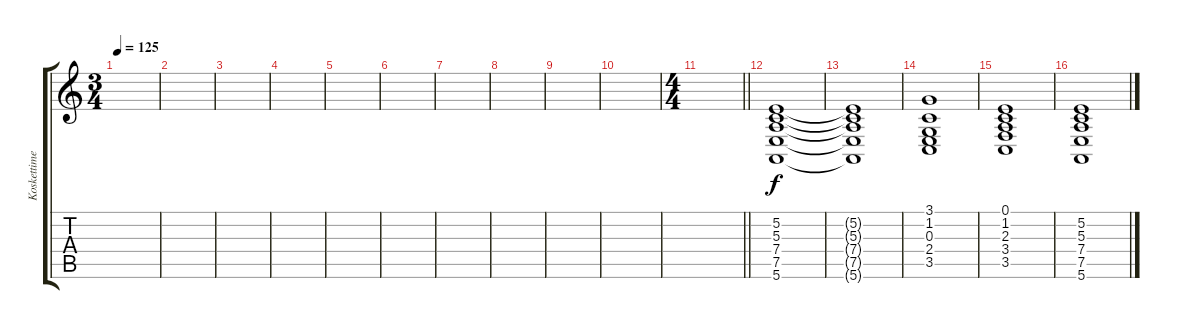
\track ("Koskettimet 1" "Koskettime") {instrument orchestralharp}
\staff {score tabs}
\tuning (E4 B3 G3 D3 A2 E2) {hide}
\ts (3 4)
\tempo 125
\clef g2
\ks c
|
|
|
|
|
|
|
|
|
|
\ts (4 4)
\barLineRight lightlight
|
\section ("" "")
(5.2 5.3 7.4 7.5 5.6).1{dy f volume 5 balance 8 instrument stringensemble1} |
(5.2{t} 5.3{t} 7.4{t} 7.5{t} 5.6{t}).1 |
(3.1 1.2 0.3 2.4 3.5).1 |
(0.1 1.2 2.3 3.4 3.5).1 |
(5.2 5.3 7.4 7.5 5.6).1
